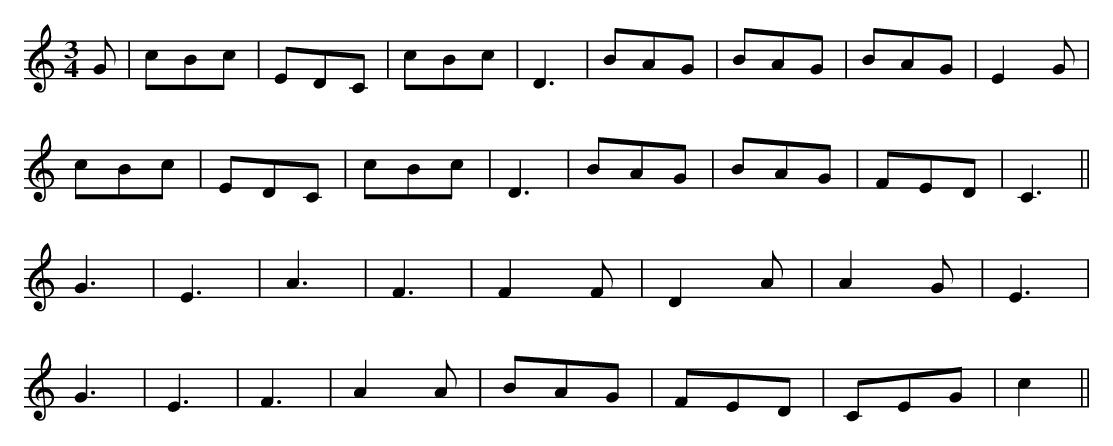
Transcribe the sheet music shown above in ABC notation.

X:1
M:3/4
K:C
G|cBc|EDC|cBc|D3|BAG|BAG|BAG|E2G|
cBc|EDC|cBc|D3|BAG|BAG|FED|C3||
G3|E3|A3|F3|F2F|D2A|A2G|E3|
G3|E3|F3|A2A|BAG|FED|CEG|c2||
